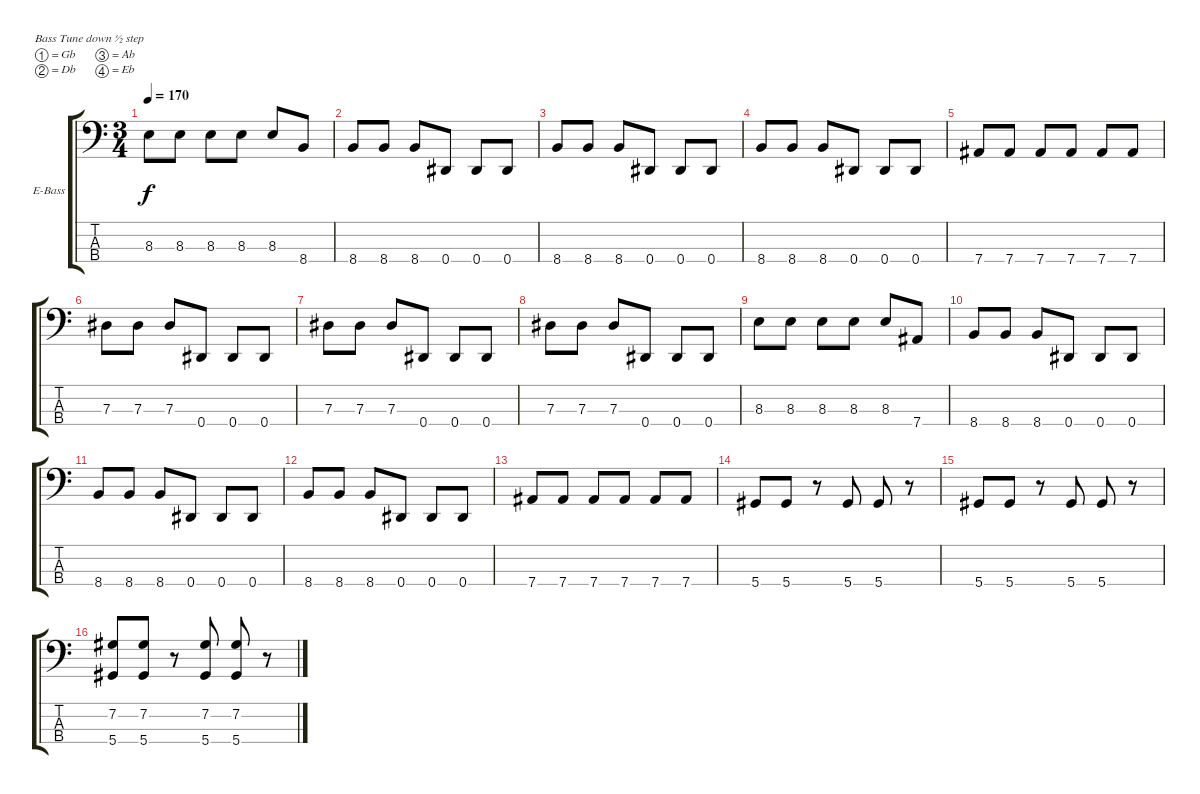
\bracketExtendMode groupsimilarinstruments
\firstSystemTrackNameOrientation horizontal
\otherSystemsTrackNameOrientation horizontal
\track ("Kristian - Bass" "E-Bass") {instrument electricbassfinger}
\staff {score tabs}
\tuning (Gb2 Db2 Ab1 Eb1)
\ts (3 4)
\tempo 170
\clef f4
\ks c
8.3.8{dy f} 8.3.8 8.3.8 8.3.8 8.3.8 8.4.8 |
8.4.8 8.4.8 8.4.8 0.4.8 0.4.8 0.4.8 |
8.4.8 8.4.8 8.4.8 0.4.8 0.4.8 0.4.8 |
8.4.8 8.4.8 8.4.8 0.4.8 0.4.8 0.4.8 |
7.4.8 7.4.8 7.4.8 7.4.8 7.4.8 7.4.8 |
7.3.8 7.3.8 7.3.8 0.4.8 0.4.8 0.4.8 |
7.3.8 7.3.8 7.3.8 0.4.8 0.4.8 0.4.8 |
7.3.8 7.3.8 7.3.8 0.4.8 0.4.8 0.4.8 |
8.3.8 8.3.8 8.3.8 8.3.8 8.3.8 7.4.8 |
8.4.8 8.4.8 8.4.8 0.4.8 0.4.8 0.4.8 |
8.4.8 8.4.8 8.4.8 0.4.8 0.4.8 0.4.8 |
8.4.8 8.4.8 8.4.8 0.4.8 0.4.8 0.4.8 |
7.4.8 7.4.8 7.4.8 7.4.8 7.4.8 7.4.8 |
5.4.8 5.4.8 r.8 5.4.8 5.4.8 r.8 |
5.4.8 5.4.8 r.8 5.4.8 5.4.8 r.8 |
(5.4 7.2).8 (5.4 7.2).8 r.8 (5.4 7.2).8 (7.2 5.4).8 r.8
